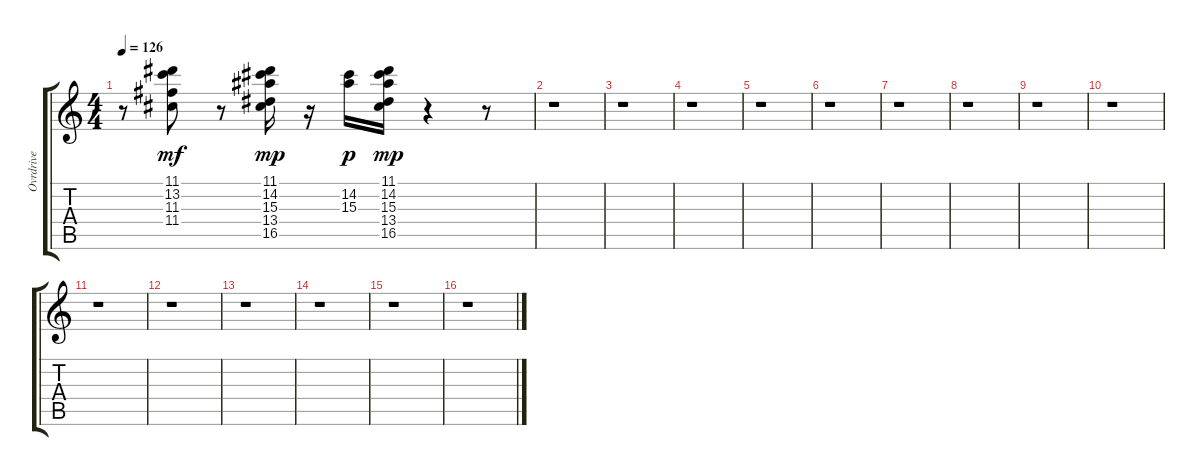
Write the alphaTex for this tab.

\track ("Ovrdrive" "Ovrdrive") {instrument overdrivenguitar}
\staff {score tabs}
\tuning (E4 B3 G3 D3 A2 E2) {hide}
\ts (4 4)
\tempo 126
\clef g2
\ks c
r.8{dy mp} (11.1 13.2 11.3 11.4).8{dy mf} r.8 (11.1 14.2 15.3 13.4 16.5).16{dy mp} r.16 (14.2 15.3).16{dy p} (11.1 14.2 15.3 13.4 16.5).16{dy mp} r.4 r.8 |
r.1 |
r.1 |
r.1 |
r.1 |
r.1 |
r.1 |
r.1 |
r.1 |
r.1 |
r.1 |
r.1 |
r.1 |
r.1 |
r.1 |
r.1
